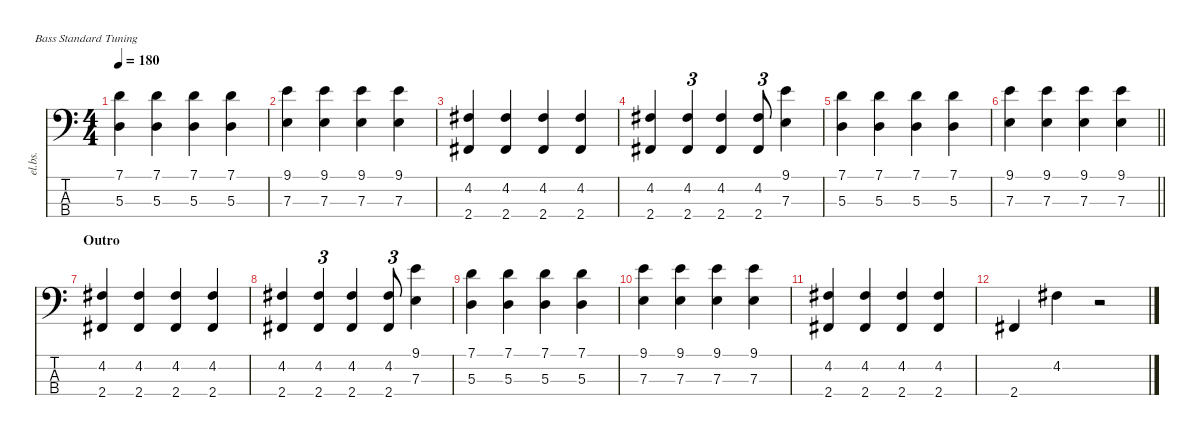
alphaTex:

\defaultSystemsLayout 4
\hideDynamics
\bracketExtendMode nobrackets
\otherSystemsTrackNameOrientation horizontal
\track ("Slap Bass" "el.bs.") {instrument slapbass1}
\staff {score tabs}
\tuning (G2 D2 A1 E1)
\ts (4 4)
\tempo 180
\clef f4
\ks c
(7.1 5.3).4{dy f beam Down} (7.1 5.3).4{beam Down} (7.1 5.3).4{beam Down} (7.1 5.3).4{beam Down} |
(9.1 7.3).4{beam Down} (9.1 7.3).4{beam Down} (9.1 7.3).4{beam Down} (9.1 7.3).4{beam Down} |
(4.2{acc #} 2.4{acc #}).4{beam Up} (4.2{acc #} 2.4{acc #}).4{beam Up} (4.2{acc #} 2.4{acc #}).4{beam Up} (4.2{acc #} 2.4{acc #}).4{beam Up} |
(4.2{acc #} 2.4{acc #}).4{beam Up} (4.2{acc #} 2.4{acc #}).4{tu (3 2) beam Up} (4.2{acc #} 2.4{acc #}).4{beam Up} (4.2{acc #} 2.4{acc #}).8{tu (3 2) beam Up} (9.1 7.3).4{beam Down} |
(7.1 5.3).4{beam Down} (7.1 5.3).4{beam Down} (7.1 5.3).4{beam Down} (7.1 5.3).4{beam Down} |
\barLineRight lightlight
(9.1 7.3).4{beam Down} (9.1 7.3).4{beam Down} (9.1 7.3).4{beam Down} (9.1 7.3).4{beam Down} |
\section ("" "Outro")
(4.2{acc #} 2.4{acc #}).4{beam Up} (4.2{acc #} 2.4{acc #}).4{beam Up} (4.2{acc #} 2.4{acc #}).4{beam Up} (4.2{acc #} 2.4{acc #}).4{beam Up} |
(4.2{acc #} 2.4{acc #}).4{beam Up} (4.2{acc #} 2.4{acc #}).4{tu (3 2) beam Up} (4.2{acc #} 2.4{acc #}).4{beam Up} (4.2{acc #} 2.4{acc #}).8{tu (3 2) beam Up} (9.1 7.3).4{beam Down} |
(7.1 5.3).4{beam Down} (7.1 5.3).4{beam Down} (7.1 5.3).4{beam Down} (7.1 5.3).4{beam Down} |
(9.1 7.3).4{beam Down} (9.1 7.3).4{beam Down} (9.1 7.3).4{beam Down} (9.1 7.3).4{beam Down} |
(4.2{acc #} 2.4{acc #}).4{beam Up} (4.2{acc #} 2.4{acc #}).4{beam Up} (4.2{acc #} 2.4{acc #}).4{beam Up} (4.2{acc #} 2.4{acc #}).4{beam Up} |
2.4{acc #}.4{beam Up} 4.2{acc #}.4{beam Down} r.2{beam Down}
